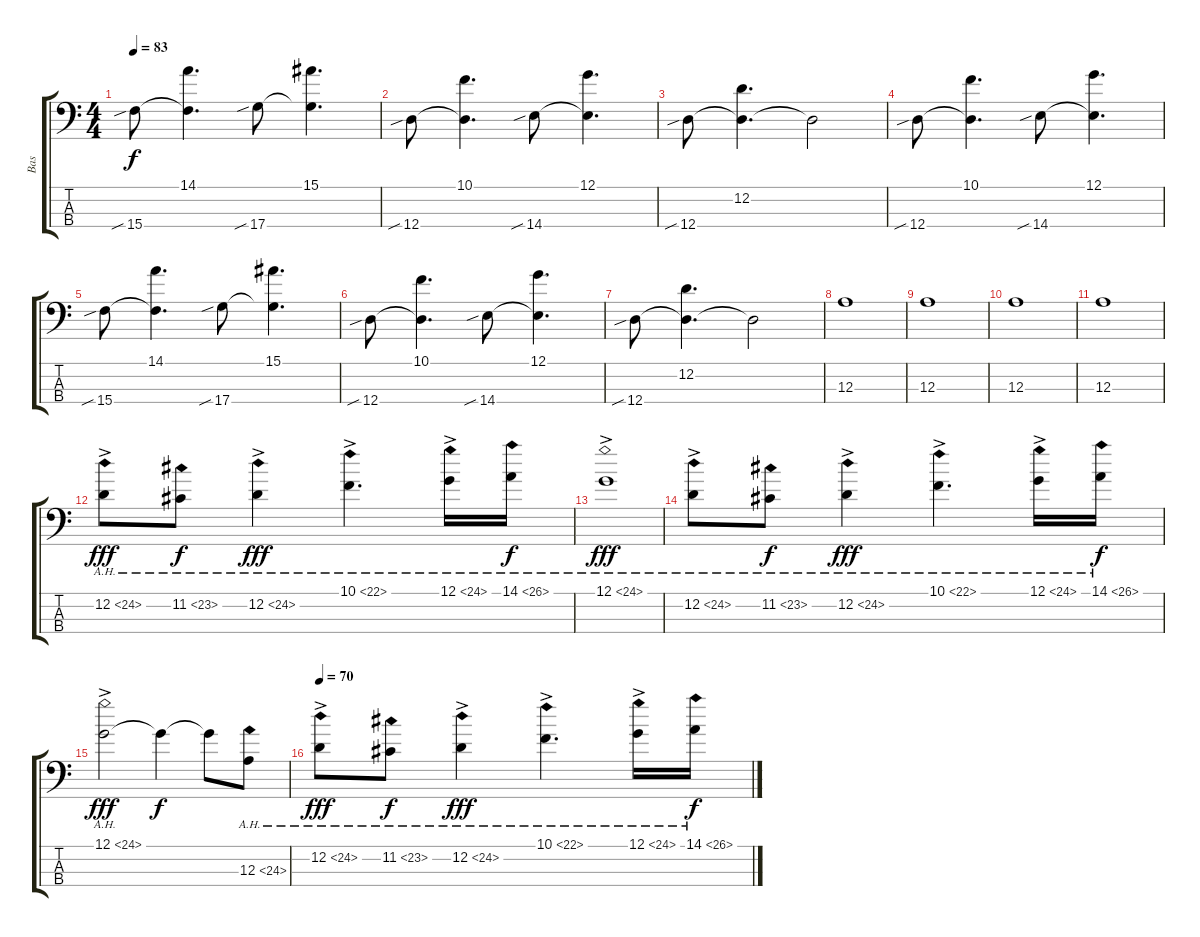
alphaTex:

\track ("Bas" "Bas") {instrument fretlessbass}
\staff {score tabs}
\tuning (G2 D2 A1 D1) {hide}
\ts (4 4)
\tempo 83
\clef f4
\ks c
15.4{sib}.8{dy f} (14.1 15.4{t}).4{d} 17.4{sib}.8 (15.1 17.4{t}).4{d} |
12.4{sib}.8 (10.1 12.4{t}).4{d} 14.4{sib}.8 (12.1 14.4{t}).4{d} |
12.4{sib}.8 (12.2 12.4{t}).4{d} 12.4{t}.2 |
12.4{sib}.8 (10.1 12.4{t}).4{d} 14.4{sib}.8 (12.1 14.4{t}).4{d} |
15.4{sib}.8 (14.1 15.4{t}).4{d} 17.4{sib}.8 (15.1 17.4{t}).4{d} |
12.4{sib}.8 (10.1 12.4{t}).4{d} 14.4{sib}.8 (12.1 14.4{t}).4{d} |
12.4{sib}.8 (12.2 12.4{t}).4{d} 12.4{t}.2 |
12.3.1{volume 13} |
12.3.1 |
12.3.1 |
12.3.1 |
12.2{ah 12 ac}.8{dy fff} 11.2{ah 12}.8{dy f} 12.2{ah 12 ac}.4{dy fff} 10.1{ah 12 ac}.4{d} 12.1{ah 12 ac}.16 14.1{ah 12}.16{dy f} |
12.1{ah 12 ac}.1{dy fff} |
12.2{ah 12 ac}.8 11.2{ah 12}.8{dy f} 12.2{ah 12 ac}.4{dy fff} 10.1{ah 12 ac}.4{d} 12.1{ah 12 ac}.16 14.1{ah 12}.16{dy f} |
12.1{ah 12 ac}.2{dy fff} 12.1{t}.4{dy f} 12.1{t}.8 12.3{ah 12}.8 |
\tempo 70
12.2{ah 12 ac}.8{dy fff} 11.2{ah 12}.8{dy f} 12.2{ah 12 ac}.4{dy fff} 10.1{ah 12 ac}.4{d} 12.1{ah 12 ac}.16 14.1{ah 12}.16{dy f}
